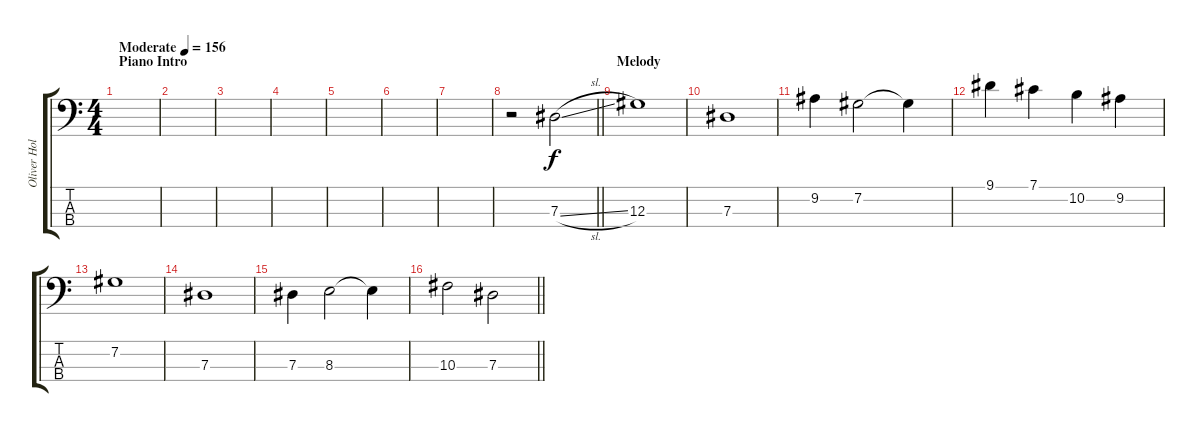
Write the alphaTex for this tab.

\track ("Oliver Holzwarth" "Oliver Hol") {instrument electricbasspick}
\staff {score tabs}
\tuning (Gb2 Db2 Ab1 Eb1) {hide}
\ts (4 4)
\section ("" "Piano Intro")
\tempo (156 "Moderate")
\clef f4
\ks c
|
|
|
|
|
|
|
\barLineRight lightlight
r.2{volume 6} 7.3{sl}.2 |
\section ("" "Melody")
12.3.1 |
7.3.1 |
9.2.4 7.2.2 7.2{t}.4 |
9.1.4 7.1.4 10.2.4 9.2.4 |
7.2.1 |
7.3.1 |
7.3.4 8.3.2 8.3{t}.4 |
\barLineRight lightlight
10.3.2 7.3.2
